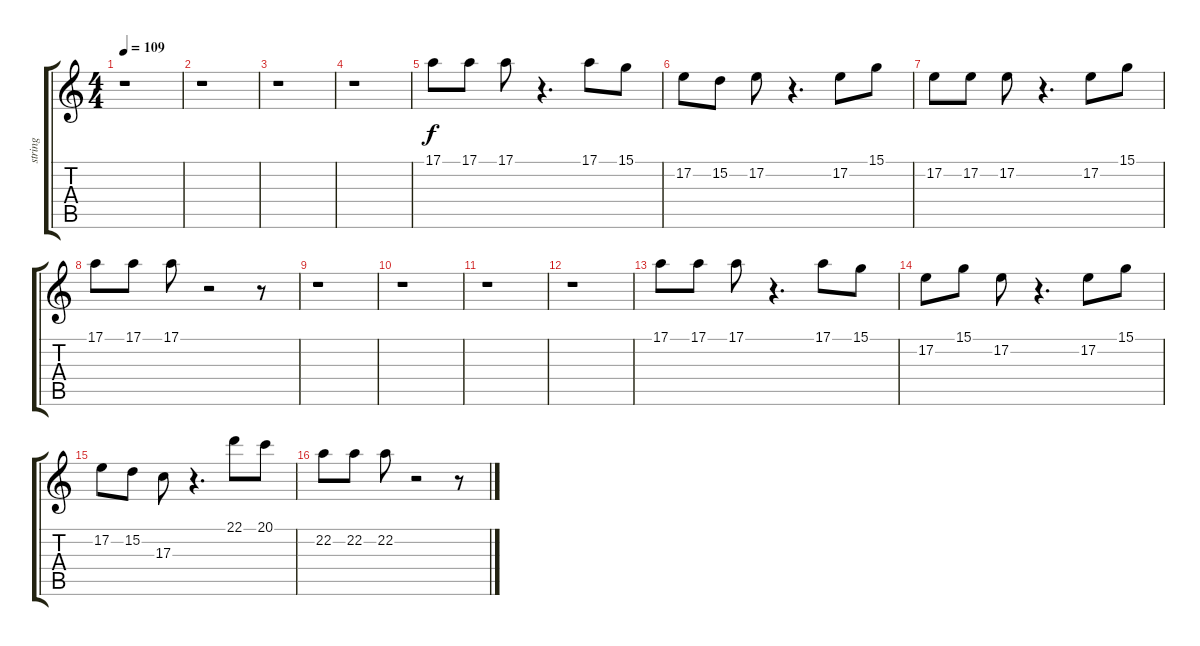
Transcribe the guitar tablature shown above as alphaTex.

\track ("string" "string") {instrument stringensemble1}
\staff {score tabs}
\tuning (E4 B3 G3 D3 A2 E2) {hide}
\ts (4 4)
\tempo 109
\clef g2
\ks c
r.1{dy f instrument stringensemble1} |
r.1 |
r.1 |
r.1 |
17.1.8 17.1.8 17.1.8 r.4{d} 17.1.8 15.1.8 |
17.2.8 15.2.8 17.2.8 r.4{d} 17.2.8 15.1.8 |
17.2.8 17.2.8 17.2.8 r.4{d} 17.2.8 15.1.8 |
17.1.8 17.1.8 17.1.8 r.2 r.8 |
r.1 |
r.1 |
r.1 |
r.1 |
17.1.8 17.1.8 17.1.8 r.4{d} 17.1.8 15.1.8 |
17.2.8 15.1.8 17.2.8 r.4{d} 17.2.8 15.1.8 |
17.2.8 15.2.8 17.3.8 r.4{d} 22.1.8 20.1.8 |
22.2.8 22.2.8 22.2.8 r.2 r.8
